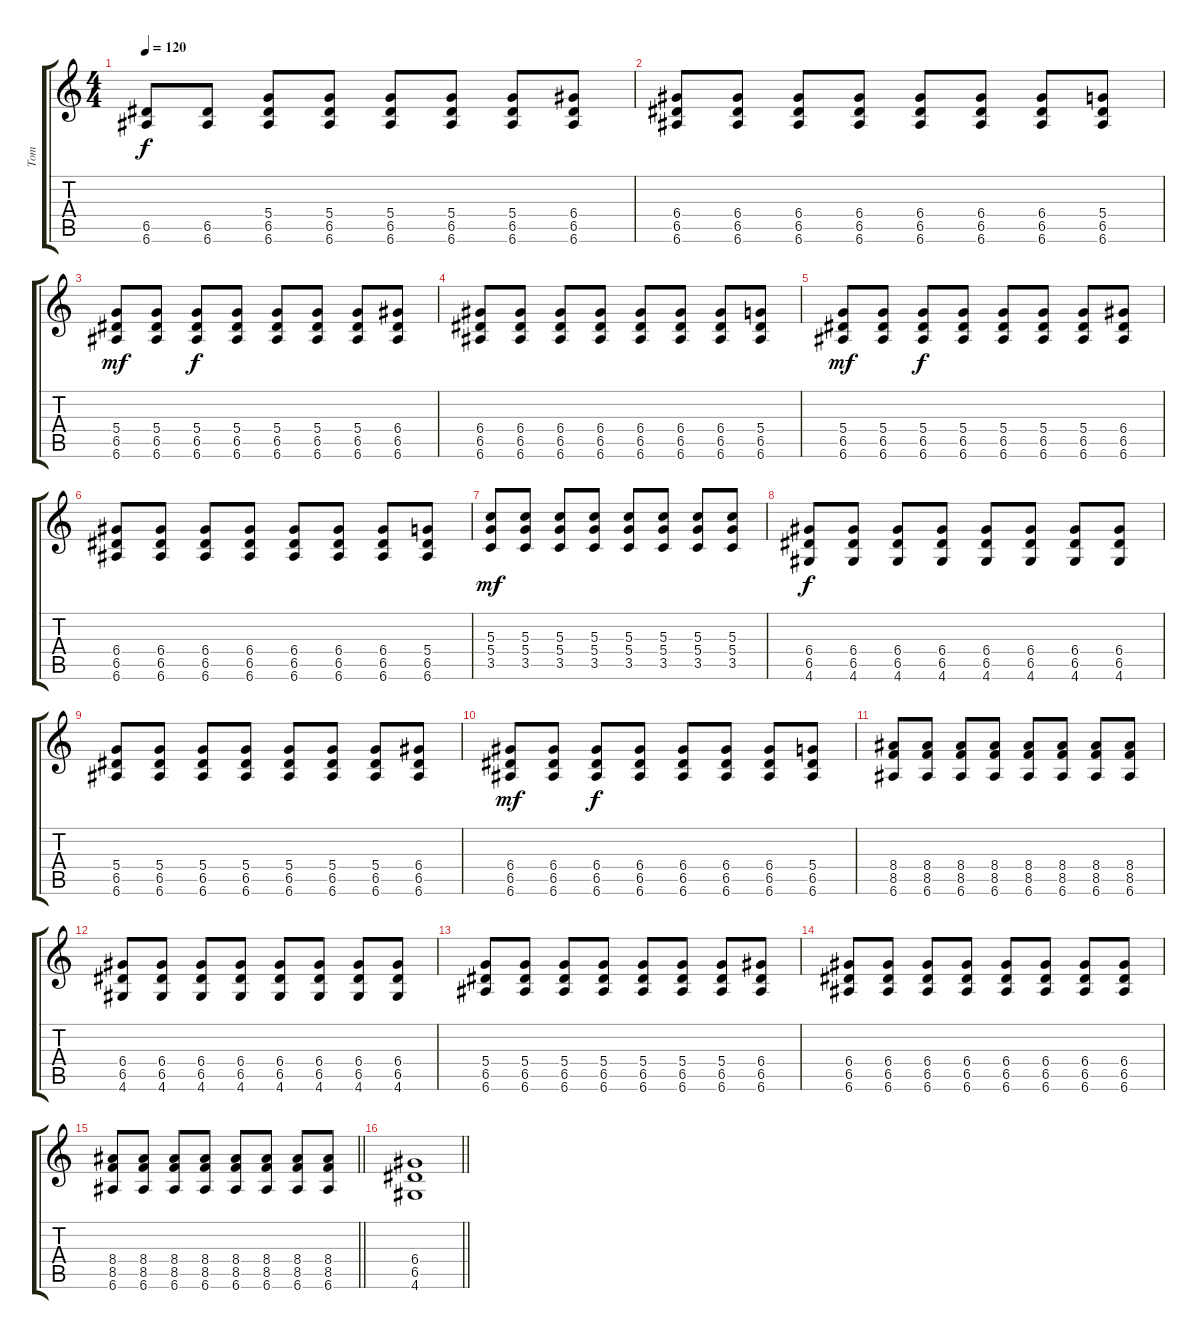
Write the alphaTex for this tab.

\track ("Tom" "Tom") {instrument acousticguitarsteel}
\staff {score tabs}
\tuning (E4 B3 G3 D3 A2 E2) {hide}
\ts (4 4)
\tempo 120
\clef g2
\ks c
(6.5 6.6).8{dy f} (6.5 6.6).8 (5.4 6.5 6.6).8 (5.4 6.5 6.6).8 (5.4 6.5 6.6).8 (5.4 6.5 6.6).8 (5.4 6.5 6.6).8 (6.4 6.5 6.6).8 |
(6.4 6.5 6.6).8 (6.4 6.5 6.6).8 (6.4 6.5 6.6).8 (6.4 6.5 6.6).8 (6.4 6.5 6.6).8 (6.4 6.5 6.6).8 (6.4 6.5 6.6).8 (5.4 6.5 6.6).8 |
(5.4 6.5 6.6).8{dy mf} (5.4 6.5 6.6).8 (5.4 6.5 6.6).8{dy f} (5.4 6.5 6.6).8 (5.4 6.5 6.6).8 (5.4 6.5 6.6).8 (5.4 6.5 6.6).8 (6.4 6.5 6.6).8 |
(6.4 6.5 6.6).8 (6.4 6.5 6.6).8 (6.4 6.5 6.6).8 (6.4 6.5 6.6).8 (6.4 6.5 6.6).8 (6.4 6.5 6.6).8 (6.4 6.5 6.6).8 (5.4 6.5 6.6).8 |
(5.4 6.5 6.6).8{dy mf} (5.4 6.5 6.6).8 (5.4 6.5 6.6).8{dy f} (5.4 6.5 6.6).8 (5.4 6.5 6.6).8 (5.4 6.5 6.6).8 (5.4 6.5 6.6).8 (6.4 6.5 6.6).8 |
(6.4 6.5 6.6).8 (6.4 6.5 6.6).8 (6.4 6.5 6.6).8 (6.4 6.5 6.6).8 (6.4 6.5 6.6).8 (6.4 6.5 6.6).8 (6.4 6.5 6.6).8 (5.4 6.5 6.6).8 |
(5.3 5.4 3.5).8{dy mf} (5.3 5.4 3.5).8 (5.3 5.4 3.5).8 (5.3 5.4 3.5).8 (5.3 5.4 3.5).8 (5.3 5.4 3.5).8 (5.3 5.4 3.5).8 (5.3 5.4 3.5).8 |
(6.4 6.5 4.6).8{dy f} (6.4 6.5 4.6).8 (6.4 6.5 4.6).8 (6.4 6.5 4.6).8 (6.4 6.5 4.6).8 (6.4 6.5 4.6).8 (6.4 6.5 4.6).8 (6.4 6.5 4.6).8 |
(5.4 6.5 6.6).8 (5.4 6.5 6.6).8 (5.4 6.5 6.6).8 (5.4 6.5 6.6).8 (5.4 6.5 6.6).8 (5.4 6.5 6.6).8 (5.4 6.5 6.6).8 (6.4 6.5 6.6).8 |
(6.4 6.5 6.6).8{dy mf} (6.4 6.5 6.6).8 (6.4 6.5 6.6).8{dy f} (6.4 6.5 6.6).8 (6.4 6.5 6.6).8 (6.4 6.5 6.6).8 (6.4 6.5 6.6).8 (5.4 6.5 6.6).8 |
(8.4 8.5 6.6).8 (8.4 8.5 6.6).8 (8.4 8.5 6.6).8 (8.4 8.5 6.6).8 (8.4 8.5 6.6).8 (8.4 8.5 6.6).8 (8.4 8.5 6.6).8 (8.4 8.5 6.6).8 |
(6.4 6.5 4.6).8 (6.4 6.5 4.6).8 (6.4 6.5 4.6).8 (6.4 6.5 4.6).8 (6.4 6.5 4.6).8 (6.4 6.5 4.6).8 (6.4 6.5 4.6).8 (6.4 6.5 4.6).8 |
(5.4 6.5 6.6).8 (5.4 6.5 6.6).8 (5.4 6.5 6.6).8 (5.4 6.5 6.6).8 (5.4 6.5 6.6).8 (5.4 6.5 6.6).8 (5.4 6.5 6.6).8 (6.4 6.5 6.6).8 |
(6.4 6.5 6.6).8 (6.4 6.5 6.6).8 (6.4 6.5 6.6).8 (6.4 6.5 6.6).8 (6.4 6.5 6.6).8 (6.4 6.5 6.6).8 (6.4 6.5 6.6).8 (6.4 6.5 6.6).8 |
\barLineRight lightlight
(8.4 8.5 6.6).8 (8.4 8.5 6.6).8 (8.4 8.5 6.6).8 (8.4 8.5 6.6).8 (8.4 8.5 6.6).8 (8.4 8.5 6.6).8 (8.4 8.5 6.6).8 (8.4 8.5 6.6).8 |
\section ("" "")
\barLineRight lightlight
(6.4 6.5 4.6).1
